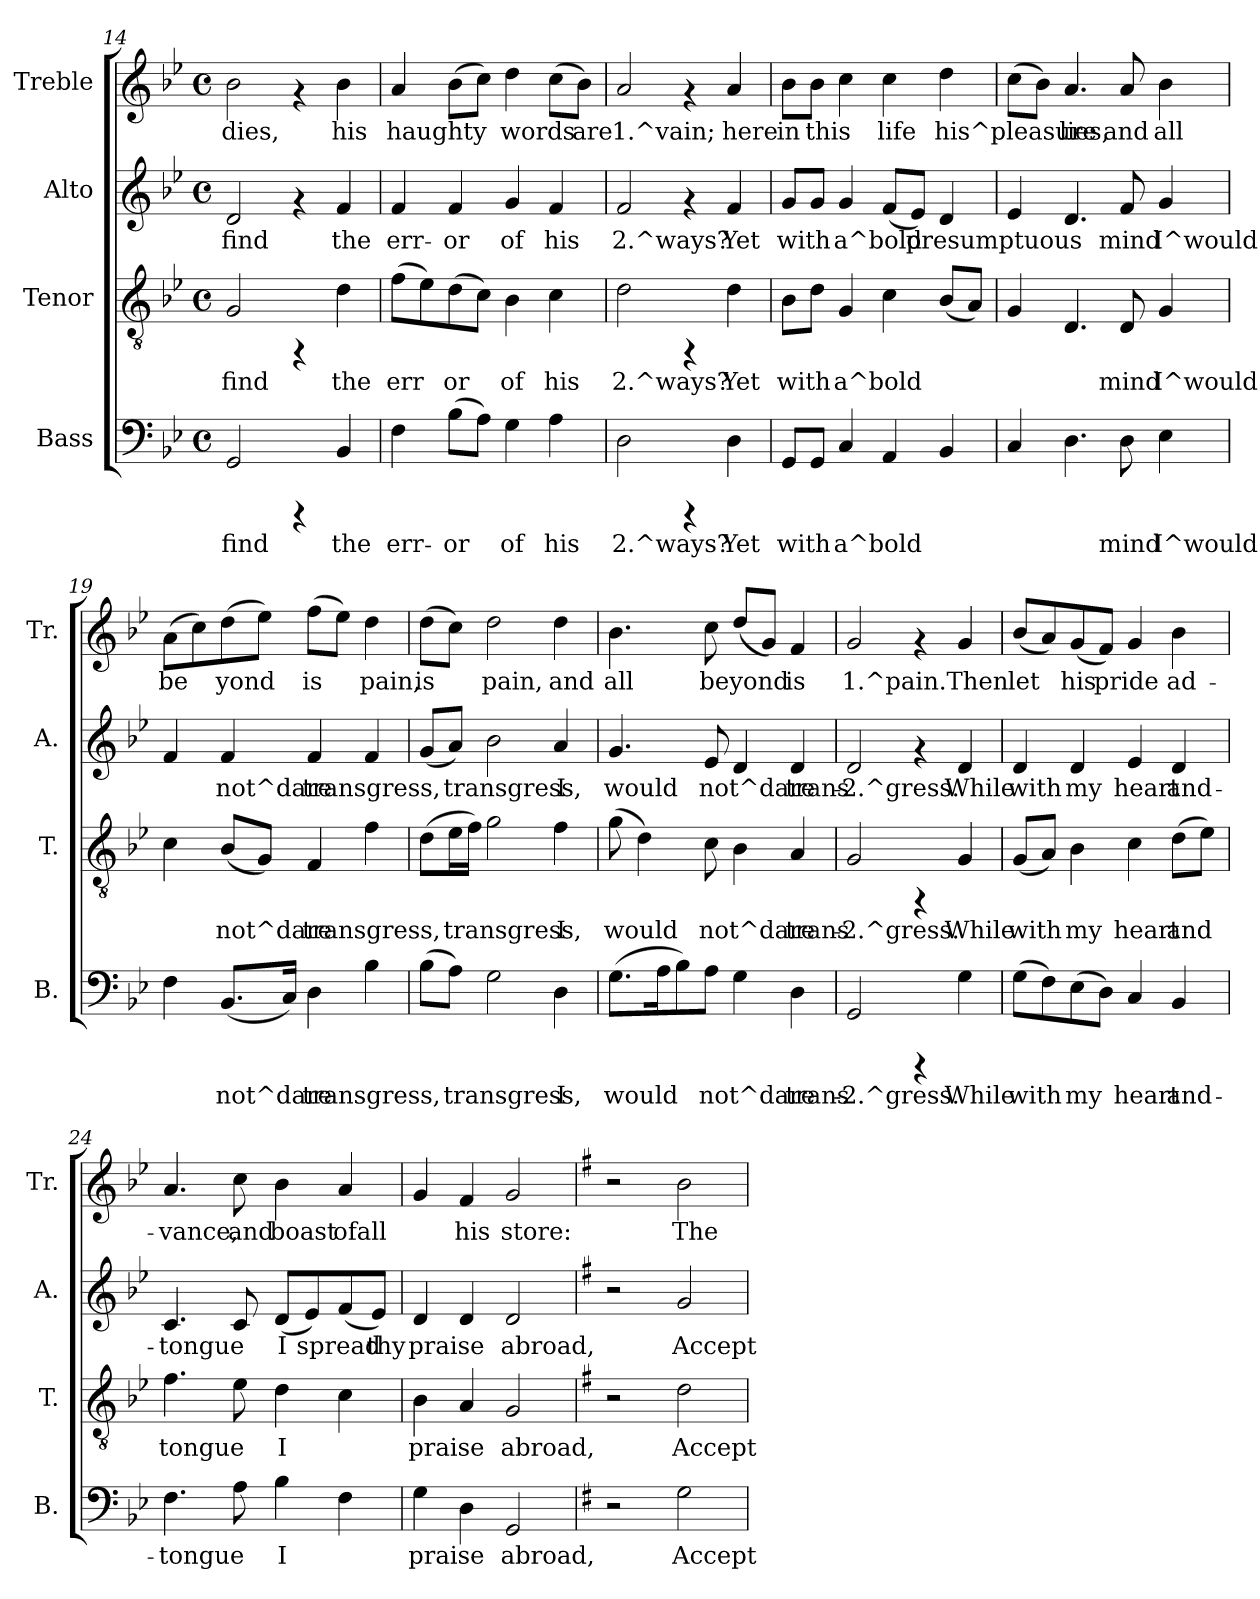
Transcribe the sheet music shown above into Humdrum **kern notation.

**kern	**text	**kern	**text	**kern	**text	**kern	**text
*part4	*part4	*part3	*part3	*part2	*part2	*part1	*part1
*staff4	*staff4	*staff3	*staff3	*staff2	*staff2	*staff1	*staff1
*I"Bass	*	*I"Tenor	*	*I"Alto	*	*I"Treble	*
*I'B.	*	*I'T.	*	*I'A.	*	*I'Tr.	*
*clefF4	*	*clefGv2	*	*clefG2	*	*clefG2	*
*k[b-e-]	*	*k[b-e-]	*	*k[b-e-]	*	*k[b-e-]	*
*B-:	*	*B-:	*	*B-:	*	*B-:	*
*M4/4	*	*M4/4	*	*M4/4	*	*M4/4	*
*met(c)	*	*met(c)	*	*met(c)	*	*met(c)	*
=14	=14	=14	=14	=14	=14	=14	=14
!	!LO:LY:a:rj	!	!LO:LY:a:rj	!	!LO:LY:b:rj	!	!LO:LY:b:rj
2GG/	find	2G/	find	2d/	find	2b-\	dies,
4rCCC	.	4rFF	.	4rf	.	4rf	.
!	!LO:LY:a:rj	!	!LO:LY:a:rj	!	!LO:LY:b:rj	!	!LO:LY:b:rj
4BB-/	the	4d\	the	4f/	the	4b->\	his
=15	=15	=15	=15	=15	=15	=15	=15
!	!LO:LY:a:rj	!	!LO:LY:a:rj	!	!LO:LY:b:rj	!	!LO:LY:b:rj
4F\	err-	(>8f\L	err-	4f/	err-	4a>/	haughty
!	!	!	!LO:LY:a:rj	!	!	!	!
.	.	8e-\)	--	.	.	.	.
!	!LO:LY:a:rj	!	!LO:LY:a:rj	!	!LO:LY:b:rj	!	!LO:LY:b:rj
(>8B-\L	-or	(>8d\	-or	4f/	-or	(>8b-\L	.
!	!LO:LY:a:rj	!	!LO:LY:a:rj	!	!	!	!LO:LY:b:rj
8A\J)	.	8c\J)	.	.	.	8cc\J)	.
!	!LO:LY:a:rj	!	!LO:LY:a:rj	!	!LO:LY:b:rj	!	!LO:LY:b:rj
4G\	of	4B-\	of	4g/	of	4dd\	words
!	!LO:LY:a:rj	!	!LO:LY:a:rj	!	!LO:LY:b:rj	!	!LO:LY:b:rj
4A\	his	4c\	his	4f/	his	(>8cc\L	.
!	!	!	!	!	!	!	!LO:LY:b:rj
.	.	.	.	.	.	8b-\J)	are
!!LO:PB:g=z
=16	=16	=16	=16	=16	=16	=16	=16
!	!LO:LY:a:rj	!	!LO:LY:a:rj	!	!LO:LY:b:rj	!	!LO:LY:b:rj
2D\	2.^ways?	2d\	2.^ways?	2f/	2.^ways?	2a/	1.^vain;
4rCCC	.	4rFF	.	4rf	.	4rf	.
!	!LO:LY:a:rj	!	!LO:LY:a:rj	!	!LO:LY:b:rj	!	!LO:LY:b:rj
4D\	Yet	4d\	Yet	4f/	Yet	4a/	here
=17	=17	=17	=17	=17	=17	=17	=17
!	!LO:LY:a:rj	!	!LO:LY:a:rj	!	!LO:LY:b:rj	!	!LO:LY:b:rj
8GG/L	with	8B-\L	with	8g/L	with	8b-\L	in
!	!LO:LY:a:rj	!	!LO:LY:a:rj	!	!LO:LY:b:rj	!	!LO:LY:b:rj
8GG/J	.	8d\J	.	8g/J	.	8b-\J	this
!	!LO:LY:a:rj	!	!LO:LY:a:rj	!	!LO:LY:b:rj	!	!LO:LY:b:rj
4C/	a^bold	4G/	a^bold	4g/	a^bold	4cc\	.
!	!LO:LY:a:rj	!	!LO:LY:a:rj	!	!LO:LY:b:rj	!	!LO:LY:b:rj
4AA/	.	4c\	.	(<8f/L	.	4cc\	life
!	!	!	!	!	!LO:LY:b:rj	!	!
.	.	.	.	8e-/J)	presumptuous	.	.
!	!LO:LY:a:rj	!	!LO:LY:a:rj	!	!LO:LY:b:rj	!	!LO:LY:b:rj
4BB-/	.	(<8B-/L	.	4d/	.	4dd\	his^pleasure
!	!	!	!LO:LY:a:rj	!	!	!	!
.	.	8A/J)	.	.	.	.	.
=18	=18	=18	=18	=18	=18	=18	=18
!	!LO:LY:a:rj	!	!LO:LY:a:rj	!	!LO:LY:b:rj	!	!LO:LY:b:rj
4C/	.	4G/	.	4e-/	.	(>8cc\L	.
!	!	!	!	!	!	!	!LO:LY:b:rj
.	.	.	.	.	.	8b-\J)	.
!	!LO:LY:a:rj	!	!LO:LY:a:rj	!	!LO:LY:b:rj	!	!LO:LY:b:rj
4.D\	.	4.D/	.	4.d/	.	4.a/	lies,
!	!LO:LY:a:rj	!	!LO:LY:a:rj	!	!LO:LY:b:rj	!	!LO:LY:b:rj
8D\	mind	8D/	mind	8f/	mind	8a/	and
!	!LO:LY:a:rj	!	!LO:LY:a:rj	!	!LO:LY:b:rj	!	!LO:LY:b:rj
4E-\	I^would	4G/	I^would	4g/	I^would	4b-\	all
=19	=19	=19	=19	=19	=19	=19	=19
!	!LO:LY:a:rj	!	!LO:LY:a:rj	!	!LO:LY:b:rj	!	!LO:LY:b:rj
4F\	.	4c\	.	4f/	.	(>8a\L	be-
!	!	!	!	!	!	!	!LO:LY:b:rj
.	.	.	.	.	.	8cc\)	--
!	!LO:LY:a:rj	!	!LO:LY:a:rj	!	!LO:LY:b:rj	!	!LO:LY:b:rj
(<8.BB-/L	not^dare	(<8B-/L	not^dare	4f/	not^dare	(>8dd\	-yond
!	!	!	!LO:LY:a:rj	!	!	!	!LO:LY:b:rj
.	.	8G/J)	.	.	.	8ee-\J)	.
!	!LO:LY:a:rj	!	!	!	!	!	!
16C/J)	.	.	.	.	.	.	.
!	!LO:LY:a:rj	!	!LO:LY:a:rj	!	!LO:LY:b:rj	!	!LO:LY:b:rj
4D\	transgress,	4F/	transgress,	4f/	transgress,	(>8ff\L	is
!	!	!	!	!	!	!	!LO:LY:b:rj
.	.	.	.	.	.	8ee-\J)	.
!	!LO:LY:a:rj	!	!LO:LY:a:rj	!	!LO:LY:b:rj	!	!LO:LY:b:rj
4B-\	.	4f\	.	4f/	.	4dd\	pain,
=20	=20	=20	=20	=20	=20	=20	=20
!	!LO:LY:a:rj	!	!LO:LY:a:rj	!	!LO:LY:b:rj	!	!LO:LY:b:rj
(>8B-\L	.	(>8d\L	.	(<8g/L	.	(>8dd\L	is
!	!LO:LY:a:rj	!	!LO:LY:a:rj	!	!LO:LY:b:rj	!	!LO:LY:b:rj
8A\J)	transgress,	16e-\	transgress,	8a/J)	transgress,	8cc\J)	.
!	!	!	!LO:LY:a:rj	!	!	!	!
.	.	16f\J)	.	.	.	.	.
!	!LO:LY:a:rj	!	!LO:LY:a:rj	!	!LO:LY:b:rj	!	!LO:LY:b:rj
2G\	.	2g\	.	2b-\	.	2dd\	pain,
!	!LO:LY:a:rj	!	!LO:LY:a:rj	!	!LO:LY:b:rj	!	!LO:LY:b:rj
4D\	I	4f\	I	4a/	I	4dd\	and
=21	=21	=21	=21	=21	=21	=21	=21
!	!LO:LY:a:rj	!	!LO:LY:a:rj	!	!LO:LY:b:rj	!	!LO:LY:b:rj
(>8.G\L	would	(>8g\	would	4.g/	would	4.b-\	all
!	!	!	!LO:LY:a:rj	!	!	!	!
.	.	4d\)	.	.	.	.	.
!	!LO:LY:a:rj	!	!	!	!	!	!
16A\	.	.	.	.	.	.	.
!	!LO:LY:a:rj	!	!	!	!	!	!
8B-\)	.	.	.	.	.	.	.
!	!LO:LY:a:rj	!	!LO:LY:a:rj	!	!LO:LY:b:rj	!	!LO:LY:b:rj
8A\J	not^dare	8c\	not^dare	8e-/	not^dare	8cc\	beyond
!	!LO:LY:a:rj	!	!LO:LY:a:rj	!	!LO:LY:b:rj	!	!LO:LY:b:rj
4G\	.	4B-\	.	4d/	.	(<8dd/L	.
!	!	!	!	!	!	!	!LO:LY:b:rj
.	.	.	.	.	.	8g/J)	.
!	!LO:LY:a:rj	!	!LO:LY:a:rj	!	!LO:LY:b:rj	!	!LO:LY:b:rj
4D\	trans-	4A/	trans-	4d/	trans-	4f/	is
!!LO:PB:g=z
=22	=22	=22	=22	=22	=22	=22	=22
!	!LO:LY:a:rj	!	!LO:LY:a:rj	!	!LO:LY:b:rj	!	!LO:LY:b:rj
2GG/	-2.^gress.	2G/	-2.^gress.	2d/	-2.^gress.	2g/	1.^pain.Then
4rCCC	.	4rFF	.	4rf	.	4rf	.
!	!LO:LY:a:rj	!	!LO:LY:a:rj	!	!LO:LY:b:rj	!	!LO:LY:b:rj
4G\	While	4G/	While	4d/	While	4g/	.
=23	=23	=23	=23	=23	=23	=23	=23
!	!LO:LY:a:rj	!	!LO:LY:a:rj	!	!LO:LY:b:rj	!	!LO:LY:b:rj
(>8G\L	with	(<8G/L	with	4d/	with	(<8b-/L	let
!	!LO:LY:a:rj	!	!LO:LY:a:rj	!	!	!	!LO:LY:b:rj
8F\)	.	8A/J)	.	.	.	8a/)	.
!	!LO:LY:a:rj	!	!LO:LY:a:rj	!	!LO:LY:b:rj	!	!LO:LY:b:rj
(>8E-\	my	4B-\	my	4d/	my	(<8g/	his
!	!LO:LY:a:rj	!	!	!	!	!	!LO:LY:b:rj
8D\J)	.	.	.	.	.	8f/J)	pride
!	!LO:LY:a:rj	!	!LO:LY:a:rj	!	!LO:LY:b:rj	!	!LO:LY:b:rj
4C/	heart	4c\	heart	4e-/	heart	4g/	.
!	!LO:LY:a:rj	!	!LO:LY:a:rj	!	!LO:LY:b:rj	!	!LO:LY:b:rj
4BB-/	and-	(>8d\L	and-	4d/	and-	4b-\	ad-
!	!	!	!LO:LY:a:rj	!	!	!	!
.	.	8e-\J)	--	.	.	.	.
=24	=24	=24	=24	=24	=24	=24	=24
!	!LO:LY:a:rj	!	!LO:LY:a:rj	!	!LO:LY:b:rj	!	!LO:LY:b:rj
4.F\	-tongue	4.f\	-tongue	4.c/	-tongue	4.a/	-vance,
!	!LO:LY:a:rj	!	!LO:LY:a:rj	!	!LO:LY:b:rj	!	!LO:LY:b:rj
8A\	.	8e-\	.	8c/	.	8cc\	and
!	!LO:LY:a:rj	!	!LO:LY:a:rj	!	!LO:LY:b:rj	!	!LO:LY:b:rj
4B-\	I	4d\	I	(<8d/L	I	4b-\	boast
!	!	!	!	!	!LO:LY:b:rj	!	!
.	.	.	.	8e-/)	spread	.	.
!	!LO:LY:a:rj	!	!LO:LY:a:rj	!	!LO:LY:b:rj	!	!LO:LY:b:rj
4F\	.	4c\	.	(<8f/	.	4a/	ofall
!	!	!	!	!	!LO:LY:b:rj	!	!
.	.	.	.	8e-/J)	thy	.	.
=25	=25	=25	=25	=25	=25	=25	=25
!	!LO:LY:a:rj	!	!LO:LY:a:rj	!	!LO:LY:b:rj	!	!LO:LY:b:rj
4G\	praise	4B-\	praise	4d/	praise	4g/	.
!	!LO:LY:a:rj	!	!LO:LY:a:rj	!	!LO:LY:b:rj	!	!LO:LY:b:rj
4D\	.	4A/	.	4d/	.	4f/	his
!	!LO:LY:a:rj	!	!LO:LY:a:rj	!	!LO:LY:b:rj	!	!LO:LY:b:rj
2GG/	abroad,	2G/	abroad,	2d/	abroad,	2g/	store:
=26	=26	=26	=26	=26	=26	=26	=26
*k[f#]	*	*k[f#]	*	*k[f#]	*	*k[f#]	*
*G:	*	*G:	*	*G:	*	*G:	*
2r	.	2r	.	2r	.	2r	.
!	!LO:LY:a:rj	!	!LO:LY:a:rj	!	!LO:LY:b:rj	!	!LO:LY:b:rj
2G\	Accept	2d\	Accept	2g/	Accept	2b\	The
=	=	=	=	=	=	=	=
*-	*-	*-	*-	*-	*-	*-	*-
